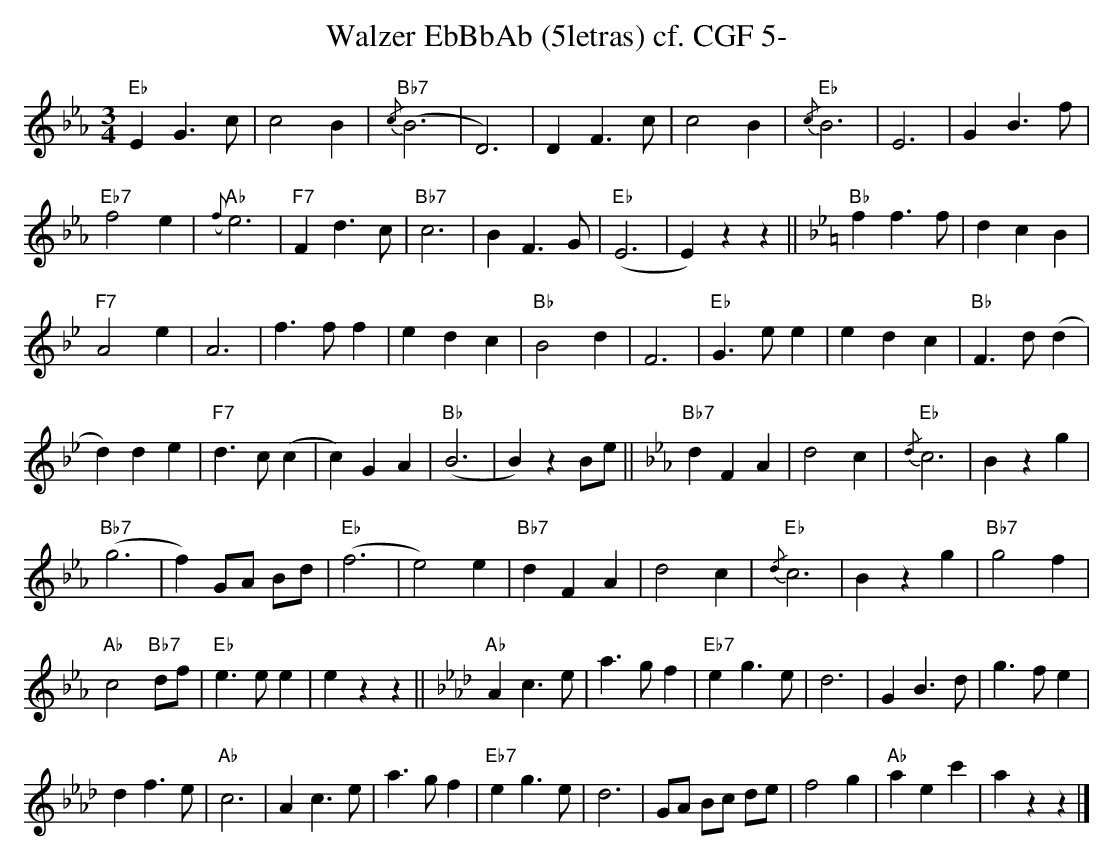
X:1
T:Walzer EbBbAb (5letras) cf. CGF 5-
M:3/4
L:1/4
K:Ebmaj%%MIDI gchordon
"Eb"EG>c | c2B | "Bb7"{/c}(B3 | D3) | DF>c | c2B | "Eb"{/c}B3 | E3 | GB>f |
"Eb7"f2e | "Ab"{(f)}e3 | "F7"Fd>c | "Bb7"c3 | BF>G | "Eb"(E3 | E)zz || [K:Bbmaj] "Bb"ff>f | dcB |
"F7"A2e | A3 | f>ff | edc | "Bb"B2d | F3 | "Eb"G>ee | edc | "Bb"F>d (d |
d)de | "F7"d>c(c | c)GA | "Bb"(B3 | B)zB/2e/2 || [K:Ebmaj] "Bb7"dFA | d2c | "Eb"{/d}c3 | Bzg |
"Bb7"(g3 |f) G/2A/2 B/2d/2 | "Eb"(f3 | e2)e | "Bb7"dFA | d2c | "Eb"{/d}c3 | Bzg | "Bb7"g2f |
"Ab"c2"Bb7"d/2f/2 | "Eb"e>ee | ezz || [K:Abmaj] "Ab"Ac>e | a>gf | "Eb7"eg>e | d3 | GB>d | g>fe |
df>e | "Ab"c3 | Ac>e | a>gf | "Eb7"eg>e | d3 | G/2A/2 B/2c/2 d/2e/2 | f2g | "Ab"aec' | azz |]
